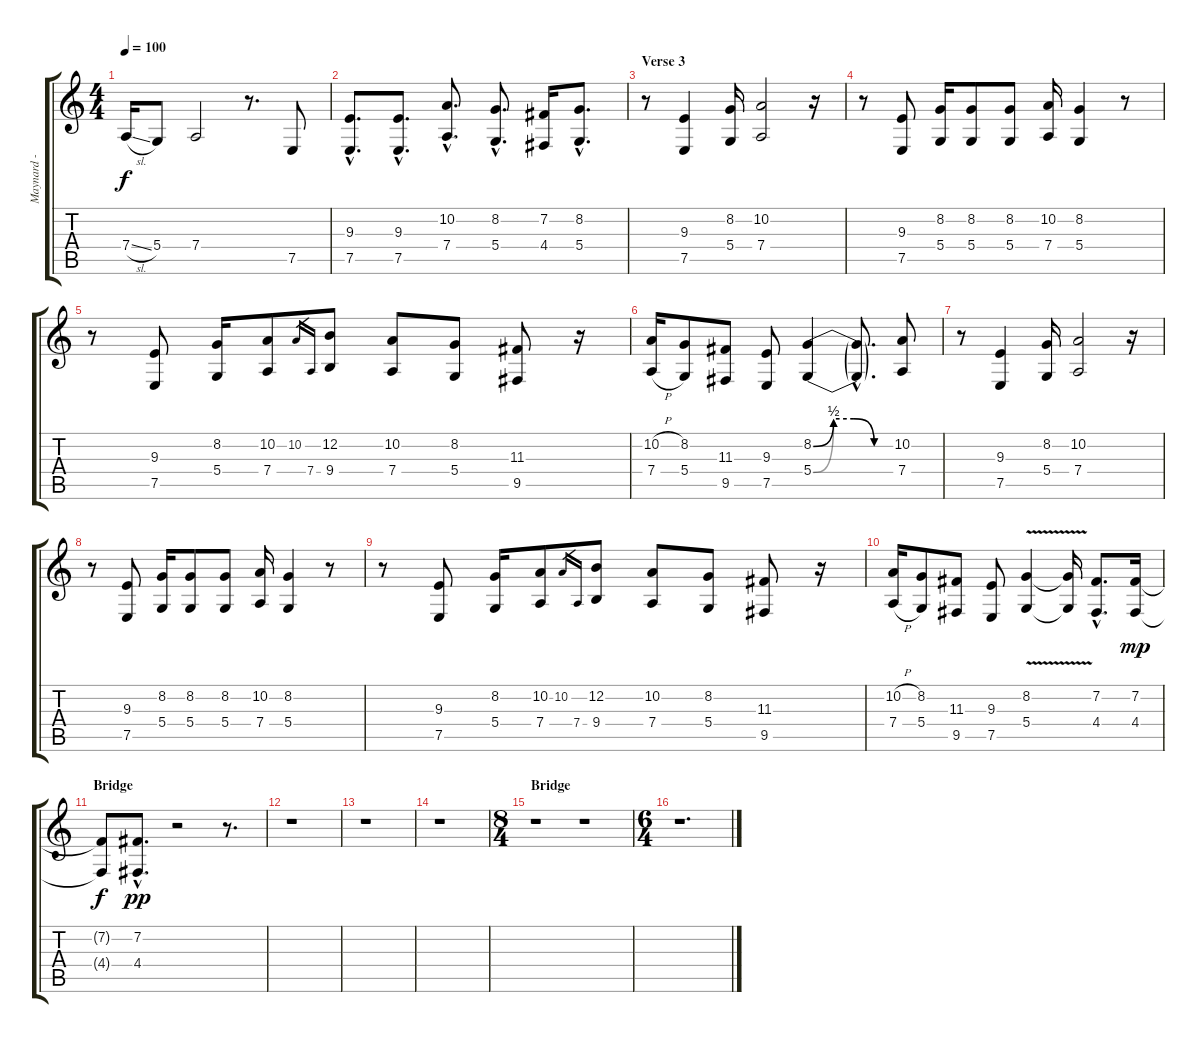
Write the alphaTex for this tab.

\track ("Maynard - Vocals" "Maynard - ") {instrument altosax}
\staff {score tabs}
\tuning (E4 B3 G3 D3 A2 E2) {hide}
\ts (4 4)
\tempo 100
\clef g2
\ks c
7.4{sl}.16{dy f} 5.4.8 7.4.2 r.8{d} 7.5.8 |
(9.3{hac} 7.5{hac}).8{d} (9.3{hac} 7.5{hac}).8{d} (10.2{hac} 7.4{hac}).8{d} (8.2{hac} 5.4{hac}).8{d} (7.2 4.4).16 (8.2{hac} 5.4{hac}).8{d} |
\section ("" "Verse 3")
r.8 (9.3 7.5).4 (8.2 5.4).16 (10.2 7.4).2 r.16 |
r.8 (9.3 7.5).8 (8.2 5.4).16 (8.2 5.4).8 (8.2 5.4).8 (10.2 7.4).16 (8.2 5.4).4 r.8 |
r.8 (9.3 7.5).8 (8.2 5.4).16 (10.2 7.4).8 10.2.16{gr} 7.4.16{gr} (12.2 9.4).8 (10.2 7.4).8 (8.2 5.4).8 (11.3 9.5).8 r.16 |
(10.2{h} 7.4{h}).16 (8.2 5.4).8 (11.3 9.5).8 (9.3 7.5).8 (8.2{be (custom 0 0 15 2 30 2 45 0 60 0)} 5.4{be (custom 0 0 15 2 30 2 45 0 60 0)}).4 (8.2{hac t} 5.4{hac t}).8{d} (10.2 7.4).8 |
r.8 (9.3 7.5).4 (8.2 5.4).16 (10.2 7.4).2 r.16 |
r.8 (9.3 7.5).8 (8.2 5.4).16 (8.2 5.4).8 (8.2 5.4).8 (10.2 7.4).16 (8.2 5.4).4 r.8 |
r.8 (9.3 7.5).8 (8.2 5.4).16 (10.2 7.4).8 10.2.16{gr} 7.4.16{gr} (12.2 9.4).8 (10.2 7.4).8 (8.2 5.4).8 (11.3 9.5).8 r.16 |
(10.2{h} 7.4{h}).16 (8.2 5.4).8 (11.3 9.5).8 (9.3 7.5).8 (8.2{v} 5.4{v}).4 (8.2{t} 5.4{t}).16 (7.2{hac} 4.4{hac}).8{d} (7.2 4.4).16{dy mp} |
\section ("" "Bridge")
(7.2{t} 4.4{t}).8{dy f} (7.2{hac} 4.4{hac}).8{d dy pp} r.2 r.8{d} |
r.1 |
r.1 |
r.1 |
\ts (8 4)
\section ("" "Bridge")
r.1 r.1 |
\ts (6 4)
r.1{d}
